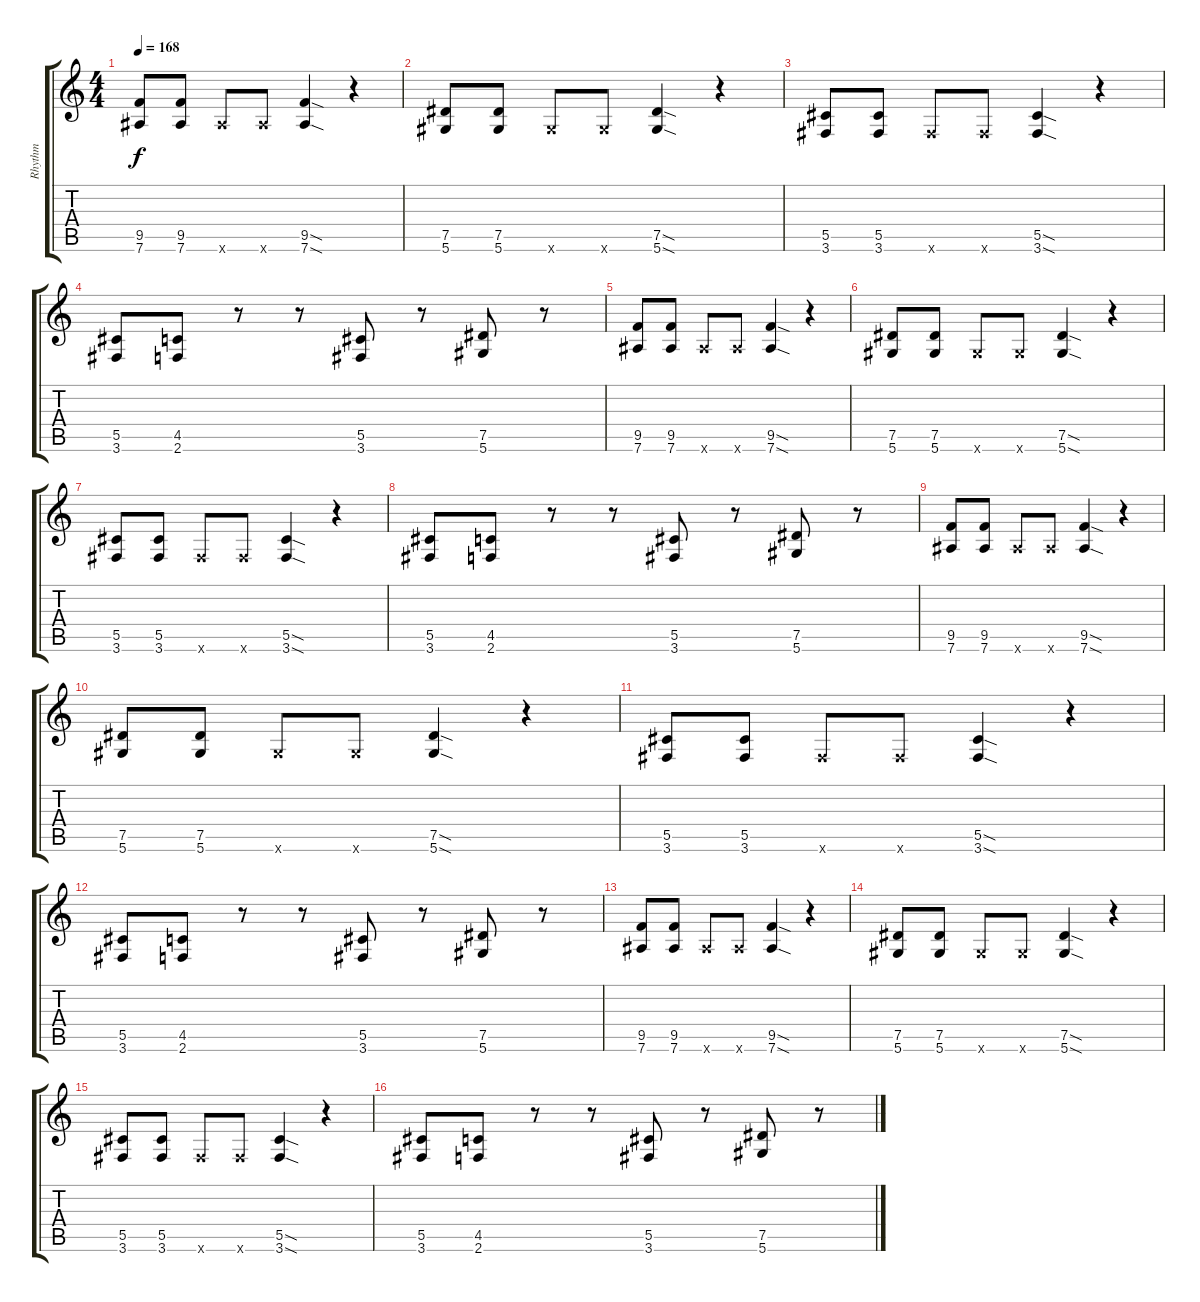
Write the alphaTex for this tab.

\track ("Rhythm" "Rhythm") {instrument overdrivenguitar}
\staff {score tabs}
\tuning (Eb4 Bb3 Gb3 Db3 Ab2 Eb2) {hide}
\ts (4 4)
\tempo 168
\clef g2
\ks c
(9.5 7.6).8{dy f} (9.5 7.6).8 7.6{x}.8 7.6{x}.8 (9.5{sod} 7.6{sod}).4 r.4 |
(7.5 5.6).8 (7.5 5.6).8 5.6{x}.8 5.6{x}.8 (7.5{sod} 5.6{sod}).4 r.4 |
(5.5 3.6).8 (5.5 3.6).8 3.6{x}.8 3.6{x}.8 (5.5{sod} 3.6{sod}).4 r.4 |
(5.5 3.6).8 (4.5 2.6).8 r.8 r.8 (5.5 3.6).8 r.8 (7.5 5.6).8 r.8 |
(9.5 7.6).8 (9.5 7.6).8 7.6{x}.8 7.6{x}.8 (9.5{sod} 7.6{sod}).4 r.4 |
(7.5 5.6).8 (7.5 5.6).8 5.6{x}.8 5.6{x}.8 (7.5{sod} 5.6{sod}).4 r.4 |
(5.5 3.6).8 (5.5 3.6).8 3.6{x}.8 3.6{x}.8 (5.5{sod} 3.6{sod}).4 r.4 |
(5.5 3.6).8 (4.5 2.6).8 r.8 r.8 (5.5 3.6).8 r.8 (7.5 5.6).8 r.8 |
(9.5 7.6).8 (9.5 7.6).8 7.6{x}.8 7.6{x}.8 (9.5{sod} 7.6{sod}).4 r.4 |
(7.5 5.6).8 (7.5 5.6).8 5.6{x}.8 5.6{x}.8 (7.5{sod} 5.6{sod}).4 r.4 |
(5.5 3.6).8 (5.5 3.6).8 3.6{x}.8 3.6{x}.8 (5.5{sod} 3.6{sod}).4 r.4 |
(5.5 3.6).8 (4.5 2.6).8 r.8 r.8 (5.5 3.6).8 r.8 (7.5 5.6).8 r.8 |
(9.5 7.6).8 (9.5 7.6).8 7.6{x}.8 7.6{x}.8 (9.5{sod} 7.6{sod}).4 r.4 |
(7.5 5.6).8 (7.5 5.6).8 5.6{x}.8 5.6{x}.8 (7.5{sod} 5.6{sod}).4 r.4 |
(5.5 3.6).8 (5.5 3.6).8 3.6{x}.8 3.6{x}.8 (5.5{sod} 3.6{sod}).4 r.4 |
(5.5 3.6).8 (4.5 2.6).8 r.8 r.8 (5.5 3.6).8 r.8 (7.5 5.6).8 r.8
